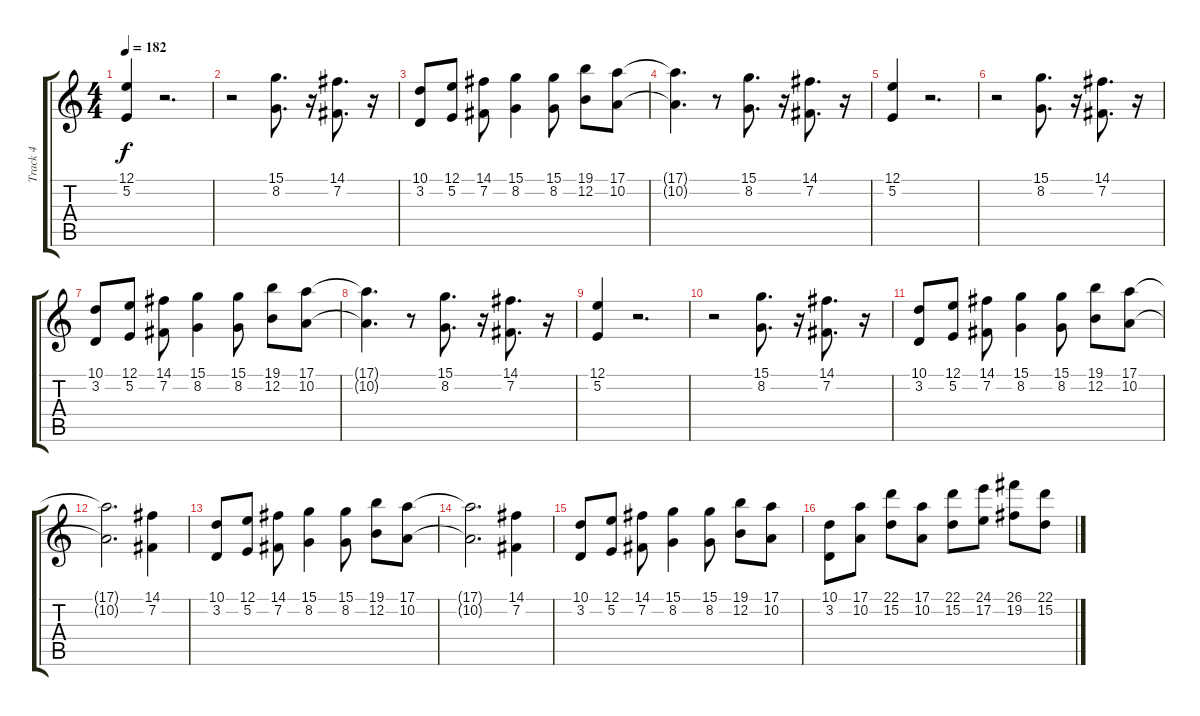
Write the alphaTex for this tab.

\track ("Track 4" "Track 4") {instrument stringensemble1}
\staff {score tabs}
\tuning (E4 B3 G3 D3 A2 D2) {hide}
\ts (4 4)
\tempo 182
\clef g2
\ks c
(12.1 5.2).4{dy f} r.2{d} |
r.2 (15.1 8.2).8{d} r.16 (14.1 7.2).8{d} r.16 |
(10.1 3.2).8 (12.1 5.2).8 (14.1 7.2).8 (15.1 8.2).4 (15.1 8.2).8 (19.1 12.2).8 (17.1 10.2).8 |
(17.1{t} 10.2{t}).4{d} r.8 (15.1 8.2).8{d} r.16 (14.1 7.2).8{d} r.16 |
(12.1 5.2).4 r.2{d} |
r.2 (15.1 8.2).8{d} r.16 (14.1 7.2).8{d} r.16 |
(10.1 3.2).8 (12.1 5.2).8 (14.1 7.2).8 (15.1 8.2).4 (15.1 8.2).8 (19.1 12.2).8 (17.1 10.2).8 |
(17.1{t} 10.2{t}).4{d} r.8 (15.1 8.2).8{d} r.16 (14.1 7.2).8{d} r.16 |
(12.1 5.2).4 r.2{d} |
r.2 (15.1 8.2).8{d} r.16 (14.1 7.2).8{d} r.16 |
(10.1 3.2).8 (12.1 5.2).8 (14.1 7.2).8 (15.1 8.2).4 (15.1 8.2).8 (19.1 12.2).8 (17.1 10.2).8 |
(17.1{t} 10.2{t}).2{d} (14.1 7.2).4 |
(10.1 3.2).8 (12.1 5.2).8 (14.1 7.2).8 (15.1 8.2).4 (15.1 8.2).8 (19.1 12.2).8 (17.1 10.2).8 |
(17.1{t} 10.2{t}).2{d} (14.1 7.2).4 |
(10.1 3.2).8 (12.1 5.2).8 (14.1 7.2).8 (15.1 8.2).4 (15.1 8.2).8 (19.1 12.2).8 (17.1 10.2).8 |
(10.1 3.2).8 (17.1 10.2).8 (22.1 15.2).8 (17.1 10.2).8 (22.1 15.2).8 (24.1 17.2).8 (26.1 19.2).8 (22.1 15.2).8
